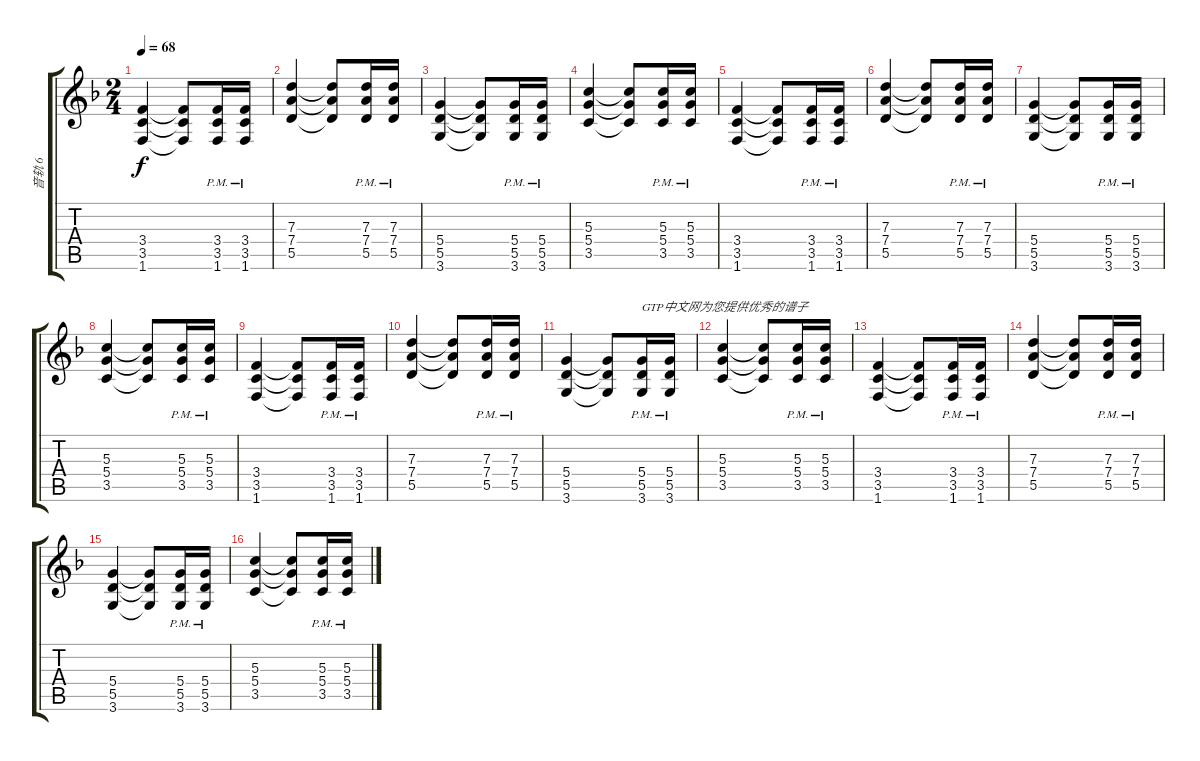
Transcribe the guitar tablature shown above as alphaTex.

\track ("音轨 6" "音轨 6") {instrument overdrivenguitar}
\staff {score tabs}
\tuning (E4 B3 G3 D3 A2 E2) {hide}
\ts (2 4)
\tempo 68
\clef g2
\ks f
(3.4 3.5 1.6).4{dy f} (3.4{t} 3.5{t} 1.6{t}).8 (3.4{pm} 3.5{pm} 1.6{pm}).16 (3.4{pm} 3.5{pm} 1.6{pm}).16 |
(7.3 7.4 5.5).4 (7.3{t} 7.4{t} 5.5{t}).8 (7.3{pm} 7.4{pm} 5.5{pm}).16 (7.3{pm} 7.4{pm} 5.5{pm}).16 |
(5.4 5.5 3.6).4 (5.4{t} 5.5{t} 3.6{t}).8 (5.4{pm} 5.5{pm} 3.6{pm}).16 (5.4{pm} 5.5{pm} 3.6{pm}).16 |
(5.3 5.4 3.5).4 (5.3{t} 5.4{t} 3.5{t}).8 (5.3{pm} 5.4{pm} 3.5{pm}).16 (5.3{pm} 5.4{pm} 3.5{pm}).16 |
(3.4 3.5 1.6).4 (3.4{t} 3.5{t} 1.6{t}).8 (3.4{pm} 3.5{pm} 1.6{pm}).16 (3.4{pm} 3.5{pm} 1.6{pm}).16 |
(7.3 7.4 5.5).4 (7.3{t} 7.4{t} 5.5{t}).8 (7.3{pm} 7.4{pm} 5.5{pm}).16 (7.3{pm} 7.4{pm} 5.5{pm}).16 |
(5.4 5.5 3.6).4 (5.4{t} 5.5{t} 3.6{t}).8 (5.4{pm} 5.5{pm} 3.6{pm}).16 (5.4{pm} 5.5{pm} 3.6{pm}).16 |
(5.3 5.4 3.5).4 (5.3{t} 5.4{t} 3.5{t}).8 (5.3{pm} 5.4{pm} 3.5{pm}).16 (5.3{pm} 5.4{pm} 3.5{pm}).16 |
(3.4 3.5 1.6).4 (3.4{t} 3.5{t} 1.6{t}).8 (3.4{pm} 3.5{pm} 1.6{pm}).16 (3.4{pm} 3.5{pm} 1.6{pm}).16 |
(7.3 7.4 5.5).4 (7.3{t} 7.4{t} 5.5{t}).8 (7.3{pm} 7.4{pm} 5.5{pm}).16 (7.3{pm} 7.4{pm} 5.5{pm}).16 |
(5.4 5.5 3.6).4 (5.4{t} 5.5{t} 3.6{t}).8 (5.4{pm} 5.5{pm} 3.6{pm}).16{txt "GTP中文网为您提供优秀的谱子"} (5.4{pm} 5.5{pm} 3.6{pm}).16 |
(5.3 5.4 3.5).4 (5.3{t} 5.4{t} 3.5{t}).8 (5.3{pm} 5.4{pm} 3.5{pm}).16 (5.3{pm} 5.4{pm} 3.5{pm}).16 |
(3.4 3.5 1.6).4 (3.4{t} 3.5{t} 1.6{t}).8 (3.4{pm} 3.5{pm} 1.6{pm}).16 (3.4{pm} 3.5{pm} 1.6{pm}).16 |
(7.3 7.4 5.5).4 (7.3{t} 7.4{t} 5.5{t}).8 (7.3{pm} 7.4{pm} 5.5{pm}).16 (7.3{pm} 7.4{pm} 5.5{pm}).16 |
(5.4 5.5 3.6).4 (5.4{t} 5.5{t} 3.6{t}).8 (5.4{pm} 5.5{pm} 3.6{pm}).16 (5.4{pm} 5.5{pm} 3.6{pm}).16 |
(5.3 5.4 3.5).4 (5.3{t} 5.4{t} 3.5{t}).8 (5.3{pm} 5.4{pm} 3.5{pm}).16 (5.3{pm} 5.4{pm} 3.5{pm}).16
